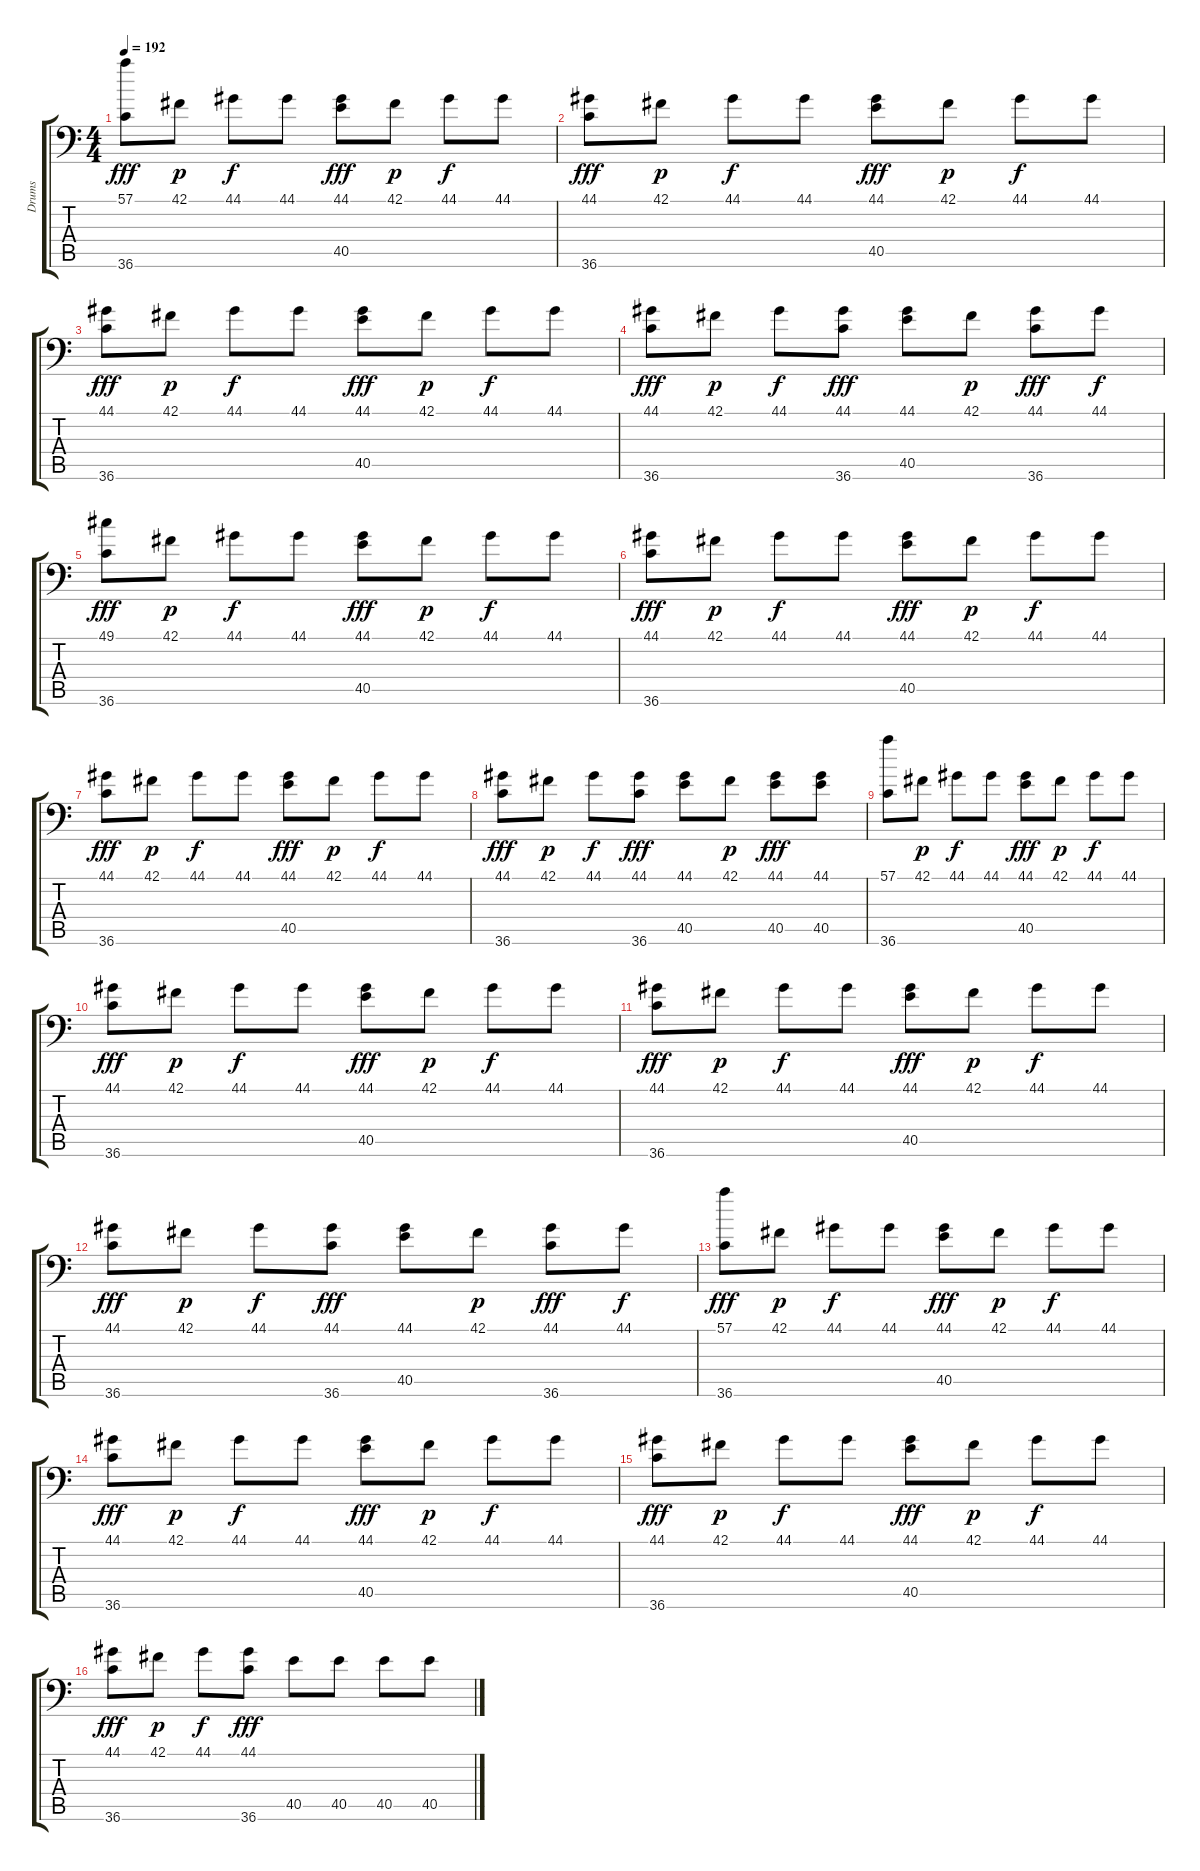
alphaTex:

\track ("Drums" "Drums") {instrument acousticgrandpiano}
\staff {score tabs}
\tuning (C-1 C-1 C-1 C-1 C-1 C-1) {hide}
\ts (4 4)
\tempo 192
\clef f4
\ks c
(57.1 36.6).8{dy fff} 42.1.8{dy p} 44.1.8{dy f} 44.1.8 (44.1 40.5).8{dy fff} 42.1.8{dy p} 44.1.8{dy f} 44.1.8 |
(44.1 36.6).8{dy fff} 42.1.8{dy p} 44.1.8{dy f} 44.1.8 (44.1 40.5).8{dy fff} 42.1.8{dy p} 44.1.8{dy f} 44.1.8 |
(44.1 36.6).8{dy fff} 42.1.8{dy p} 44.1.8{dy f} 44.1.8 (44.1 40.5).8{dy fff} 42.1.8{dy p} 44.1.8{dy f} 44.1.8 |
(44.1 36.6).8{dy fff} 42.1.8{dy p} 44.1.8{dy f} (44.1 36.6).8{dy fff} (44.1 40.5).8 42.1.8{dy p} (44.1 36.6).8{dy fff} 44.1.8{dy f} |
(49.1 36.6).8{dy fff} 42.1.8{dy p} 44.1.8{dy f} 44.1.8 (44.1 40.5).8{dy fff} 42.1.8{dy p} 44.1.8{dy f} 44.1.8 |
(44.1 36.6).8{dy fff} 42.1.8{dy p} 44.1.8{dy f} 44.1.8 (44.1 40.5).8{dy fff} 42.1.8{dy p} 44.1.8{dy f} 44.1.8 |
(44.1 36.6).8{dy fff} 42.1.8{dy p} 44.1.8{dy f} 44.1.8 (44.1 40.5).8{dy fff} 42.1.8{dy p} 44.1.8{dy f} 44.1.8 |
(44.1 36.6).8{dy fff} 42.1.8{dy p} 44.1.8{dy f} (44.1 36.6).8{dy fff} (44.1 40.5).8 42.1.8{dy p} (44.1 40.5).8{dy fff} (44.1 40.5).8 |
(57.1 36.6).8 42.1.8{dy p} 44.1.8{dy f} 44.1.8 (44.1 40.5).8{dy fff} 42.1.8{dy p} 44.1.8{dy f} 44.1.8 |
(44.1 36.6).8{dy fff} 42.1.8{dy p} 44.1.8{dy f} 44.1.8 (44.1 40.5).8{dy fff} 42.1.8{dy p} 44.1.8{dy f} 44.1.8 |
(44.1 36.6).8{dy fff} 42.1.8{dy p} 44.1.8{dy f} 44.1.8 (44.1 40.5).8{dy fff} 42.1.8{dy p} 44.1.8{dy f} 44.1.8 |
(44.1 36.6).8{dy fff} 42.1.8{dy p} 44.1.8{dy f} (44.1 36.6).8{dy fff} (44.1 40.5).8 42.1.8{dy p} (44.1 36.6).8{dy fff} 44.1.8{dy f} |
(57.1 36.6).8{dy fff} 42.1.8{dy p} 44.1.8{dy f} 44.1.8 (44.1 40.5).8{dy fff} 42.1.8{dy p} 44.1.8{dy f} 44.1.8 |
(44.1 36.6).8{dy fff} 42.1.8{dy p} 44.1.8{dy f} 44.1.8 (44.1 40.5).8{dy fff} 42.1.8{dy p} 44.1.8{dy f} 44.1.8 |
(44.1 36.6).8{dy fff} 42.1.8{dy p} 44.1.8{dy f} 44.1.8 (44.1 40.5).8{dy fff} 42.1.8{dy p} 44.1.8{dy f} 44.1.8 |
(44.1 36.6).8{dy fff} 42.1.8{dy p} 44.1.8{dy f} (44.1 36.6).8{dy fff} 40.5.8 40.5.8 40.5.8 40.5.8
